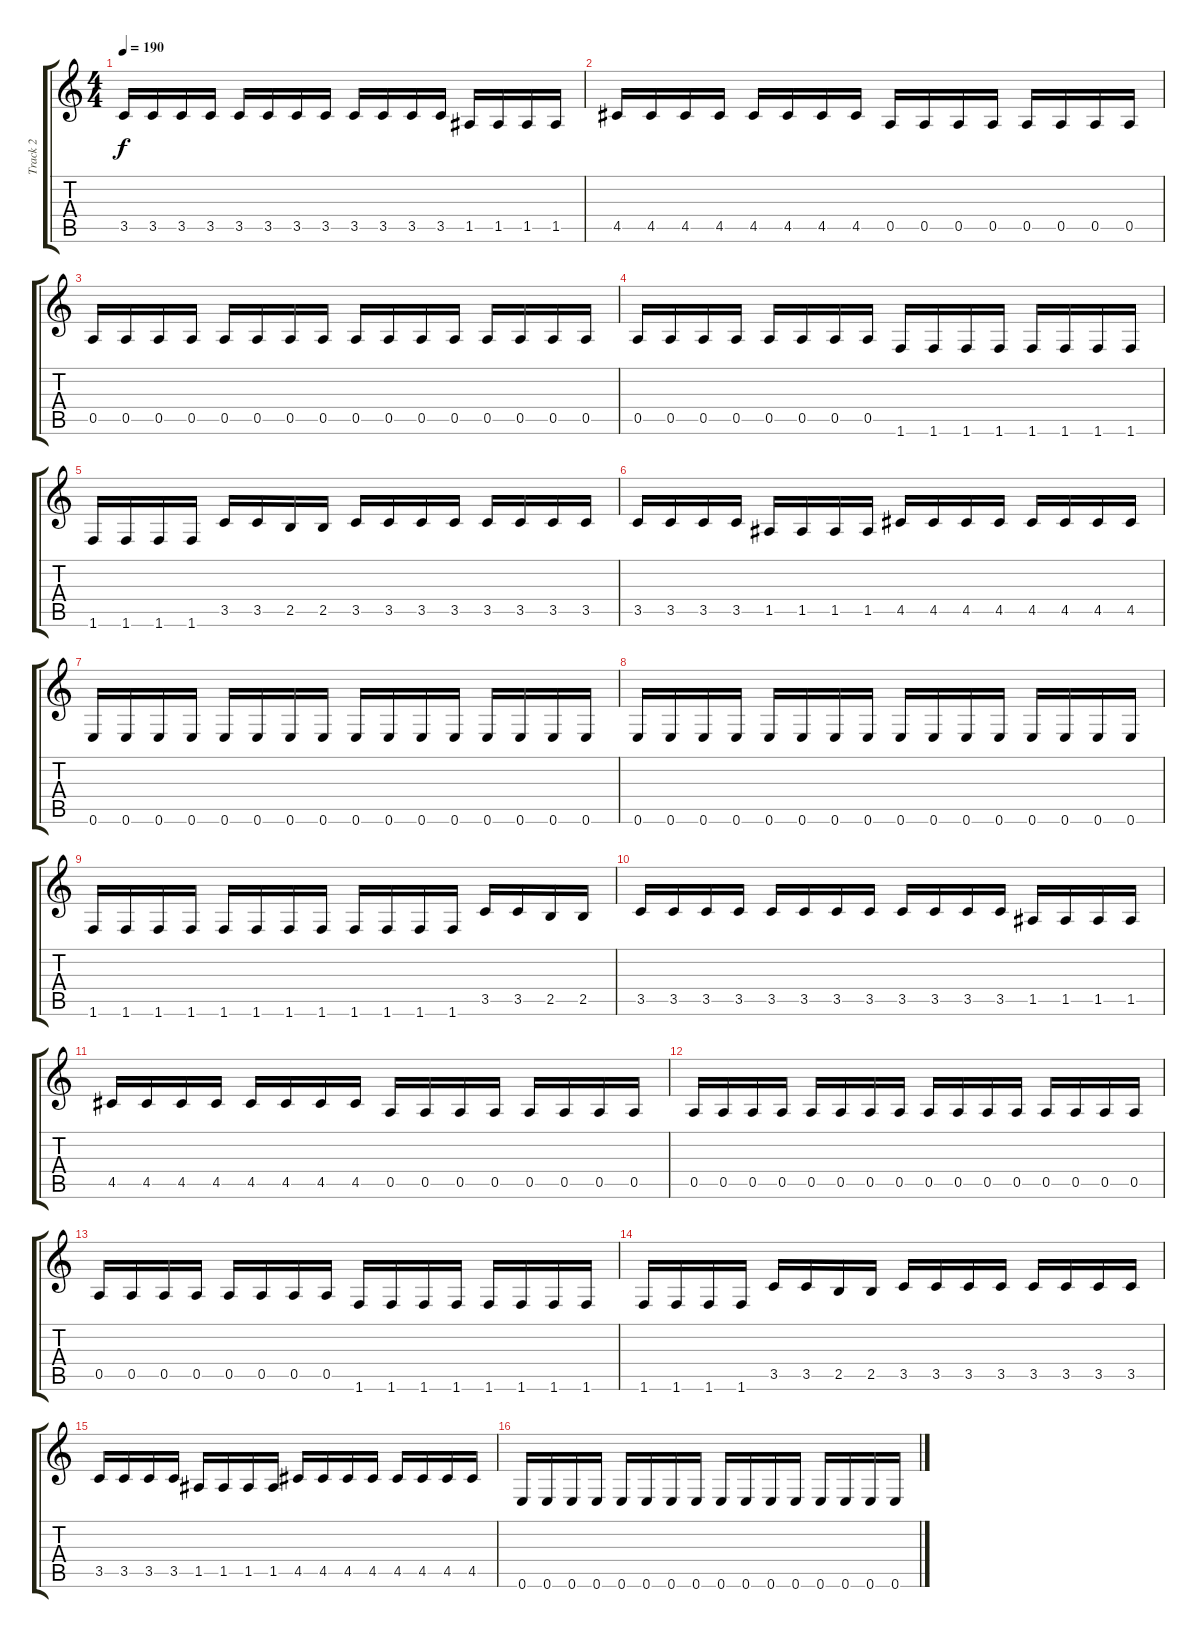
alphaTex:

\track ("Track 2" "Track 2") {instrument distortionguitar}
\staff {score tabs}
\tuning (E4 B3 G3 D3 A2 E2) {hide}
\ts (4 4)
\tempo 190
\clef g2
\ks c
3.5.16{dy f} 3.5.16 3.5.16 3.5.16 3.5.16 3.5.16 3.5.16 3.5.16 3.5.16 3.5.16 3.5.16 3.5.16 1.5.16 1.5.16 1.5.16 1.5.16 |
4.5.16 4.5.16 4.5.16 4.5.16 4.5.16 4.5.16 4.5.16 4.5.16 0.5.16 0.5.16 0.5.16 0.5.16 0.5.16 0.5.16 0.5.16 0.5.16 |
0.5.16 0.5.16 0.5.16 0.5.16 0.5.16 0.5.16 0.5.16 0.5.16 0.5.16 0.5.16 0.5.16 0.5.16 0.5.16 0.5.16 0.5.16 0.5.16 |
0.5.16 0.5.16 0.5.16 0.5.16 0.5.16 0.5.16 0.5.16 0.5.16 1.6.16 1.6.16 1.6.16 1.6.16 1.6.16 1.6.16 1.6.16 1.6.16 |
1.6.16 1.6.16 1.6.16 1.6.16 3.5.16 3.5.16 2.5.16 2.5.16 3.5.16 3.5.16 3.5.16 3.5.16 3.5.16 3.5.16 3.5.16 3.5.16 |
3.5.16 3.5.16 3.5.16 3.5.16 1.5.16 1.5.16 1.5.16 1.5.16 4.5.16 4.5.16 4.5.16 4.5.16 4.5.16 4.5.16 4.5.16 4.5.16 |
0.6.16 0.6.16 0.6.16 0.6.16 0.6.16 0.6.16 0.6.16 0.6.16 0.6.16 0.6.16 0.6.16 0.6.16 0.6.16 0.6.16 0.6.16 0.6.16 |
0.6.16 0.6.16 0.6.16 0.6.16 0.6.16 0.6.16 0.6.16 0.6.16 0.6.16 0.6.16 0.6.16 0.6.16 0.6.16 0.6.16 0.6.16 0.6.16 |
1.6.16 1.6.16 1.6.16 1.6.16 1.6.16 1.6.16 1.6.16 1.6.16 1.6.16 1.6.16 1.6.16 1.6.16 3.5.16 3.5.16 2.5.16 2.5.16 |
3.5.16 3.5.16 3.5.16 3.5.16 3.5.16 3.5.16 3.5.16 3.5.16 3.5.16 3.5.16 3.5.16 3.5.16 1.5.16 1.5.16 1.5.16 1.5.16 |
4.5.16 4.5.16 4.5.16 4.5.16 4.5.16 4.5.16 4.5.16 4.5.16 0.5.16 0.5.16 0.5.16 0.5.16 0.5.16 0.5.16 0.5.16 0.5.16 |
0.5.16 0.5.16 0.5.16 0.5.16 0.5.16 0.5.16 0.5.16 0.5.16 0.5.16 0.5.16 0.5.16 0.5.16 0.5.16 0.5.16 0.5.16 0.5.16 |
0.5.16 0.5.16 0.5.16 0.5.16 0.5.16 0.5.16 0.5.16 0.5.16 1.6.16 1.6.16 1.6.16 1.6.16 1.6.16 1.6.16 1.6.16 1.6.16 |
1.6.16 1.6.16 1.6.16 1.6.16 3.5.16 3.5.16 2.5.16 2.5.16 3.5.16 3.5.16 3.5.16 3.5.16 3.5.16 3.5.16 3.5.16 3.5.16 |
3.5.16 3.5.16 3.5.16 3.5.16 1.5.16 1.5.16 1.5.16 1.5.16 4.5.16 4.5.16 4.5.16 4.5.16 4.5.16 4.5.16 4.5.16 4.5.16 |
0.6.16 0.6.16 0.6.16 0.6.16 0.6.16 0.6.16 0.6.16 0.6.16 0.6.16 0.6.16 0.6.16 0.6.16 0.6.16 0.6.16 0.6.16 0.6.16
